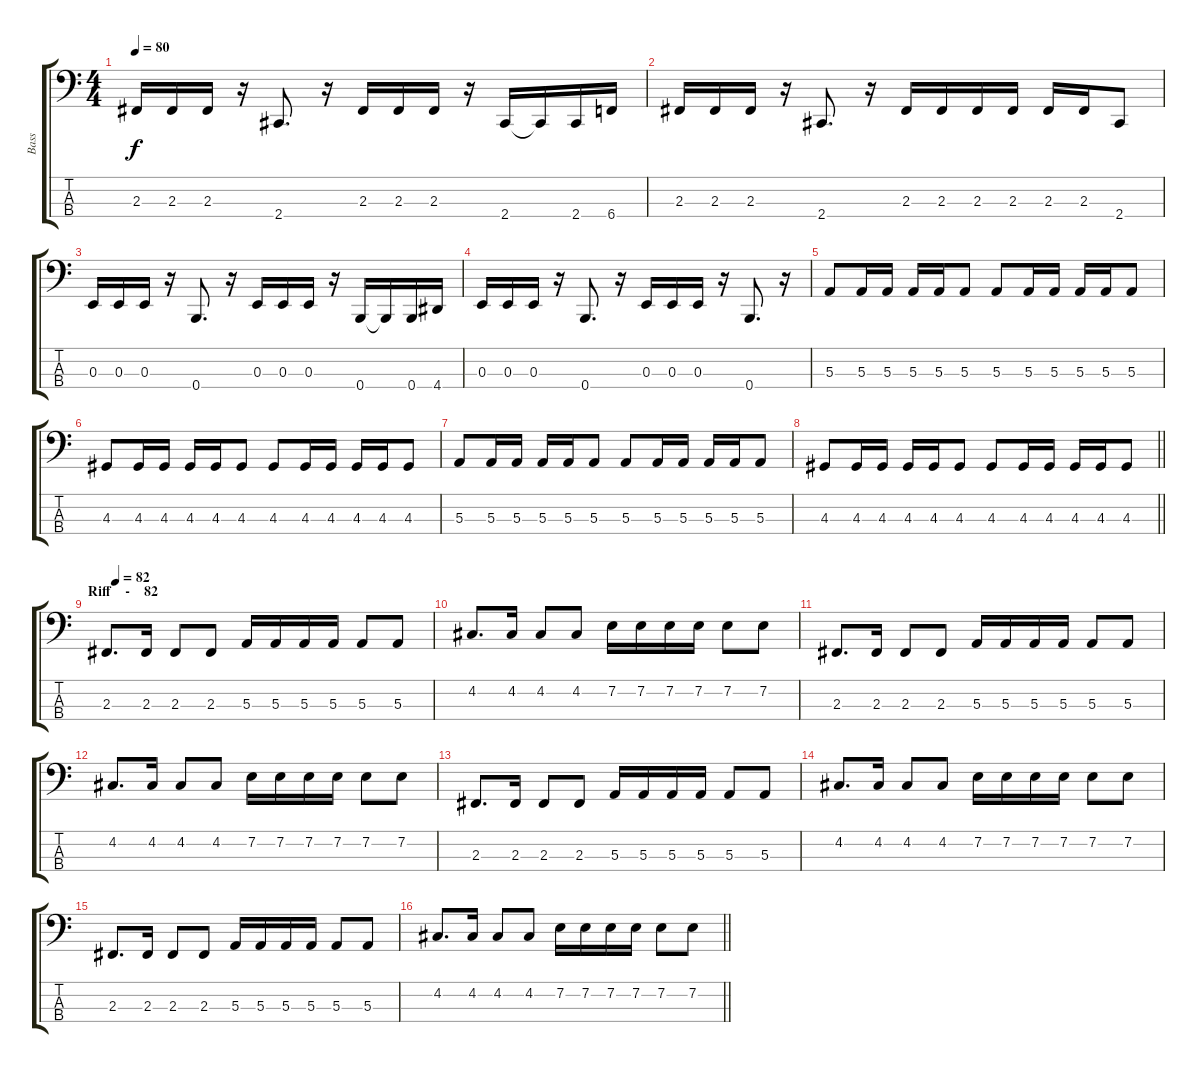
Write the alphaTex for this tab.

\track ("Bass" "Bass") {instrument electricbassfinger}
\staff {score tabs}
\tuning (D2 A1 E1 B0) {hide}
\ts (4 4)
\tempo 80
\clef f4
\ks c
2.3.16{dy f} 2.3.16 2.3.16 r.16 2.4.8{d} r.16 2.3.16 2.3.16 2.3.16 r.16 2.4.16 2.4{t}.16 2.4.16 6.4.16 |
2.3.16 2.3.16 2.3.16 r.16 2.4.8{d} r.16 2.3.16 2.3.16 2.3.16 2.3.16 2.3.16 2.3.16 2.4.8 |
0.3.16 0.3.16 0.3.16 r.16 0.4.8{d} r.16 0.3.16 0.3.16 0.3.16 r.16 0.4.16 0.4{t}.16 0.4.16 4.4.16 |
0.3.16 0.3.16 0.3.16 r.16 0.4.8{d} r.16 0.3.16 0.3.16 0.3.16 r.16 0.4.8{d} r.16 |
5.3.8 5.3.16 5.3.16 5.3.16 5.3.16 5.3.8 5.3.8 5.3.16 5.3.16 5.3.16 5.3.16 5.3.8 |
4.3.8 4.3.16 4.3.16 4.3.16 4.3.16 4.3.8 4.3.8 4.3.16 4.3.16 4.3.16 4.3.16 4.3.8 |
5.3.8 5.3.16 5.3.16 5.3.16 5.3.16 5.3.8 5.3.8 5.3.16 5.3.16 5.3.16 5.3.16 5.3.8 |
\barLineRight lightlight
4.3.8 4.3.16 4.3.16 4.3.16 4.3.16 4.3.8 4.3.8 4.3.16 4.3.16 4.3.16 4.3.16 4.3.8 |
\section ("" "Riff    -    82")
\tempo (82 0.03125)
2.3.8{d} 2.3.16 2.3.8 2.3.8 5.3.16 5.3.16 5.3.16 5.3.16 5.3.8 5.3.8 |
4.2.8{d} 4.2.16 4.2.8 4.2.8 7.2.16 7.2.16 7.2.16 7.2.16 7.2.8 7.2.8 |
2.3.8{d} 2.3.16 2.3.8 2.3.8 5.3.16 5.3.16 5.3.16 5.3.16 5.3.8 5.3.8 |
4.2.8{d} 4.2.16 4.2.8 4.2.8 7.2.16 7.2.16 7.2.16 7.2.16 7.2.8 7.2.8 |
2.3.8{d} 2.3.16 2.3.8 2.3.8 5.3.16 5.3.16 5.3.16 5.3.16 5.3.8 5.3.8 |
4.2.8{d} 4.2.16 4.2.8 4.2.8 7.2.16 7.2.16 7.2.16 7.2.16 7.2.8 7.2.8 |
2.3.8{d} 2.3.16 2.3.8 2.3.8 5.3.16 5.3.16 5.3.16 5.3.16 5.3.8 5.3.8 |
\barLineRight lightlight
4.2.8{d} 4.2.16 4.2.8 4.2.8 7.2.16 7.2.16 7.2.16 7.2.16 7.2.8 7.2.8
